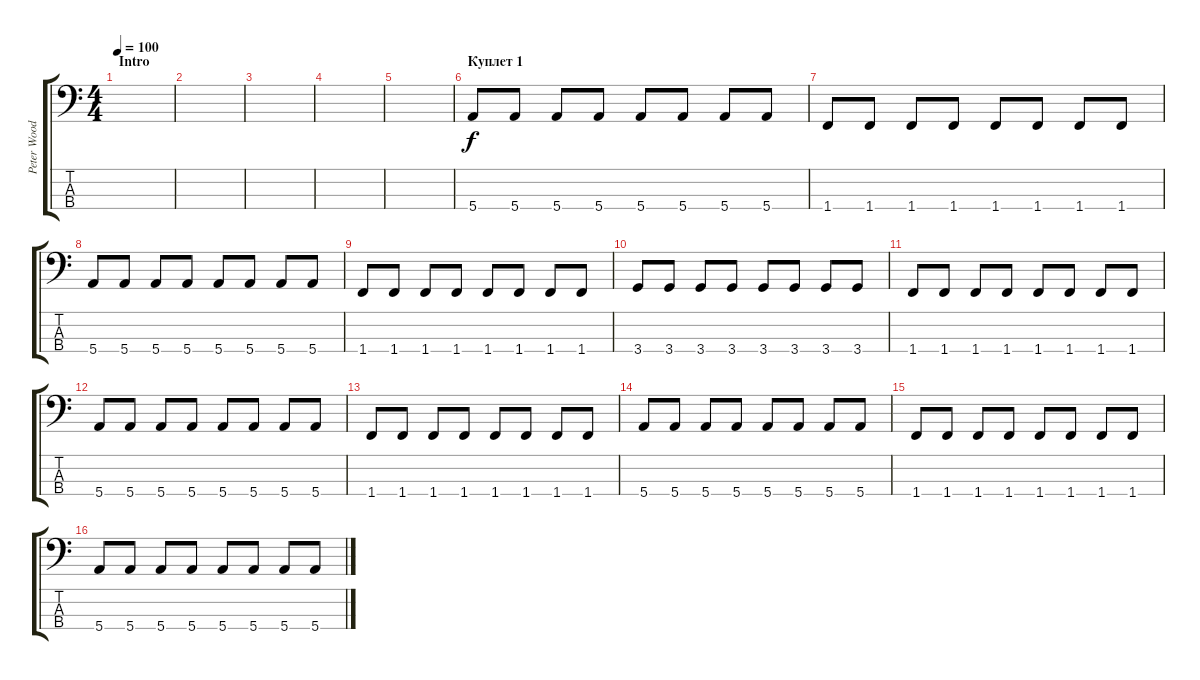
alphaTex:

\track ("Peter Woodrobe" "Peter Wood") {instrument electricbasspick}
\staff {score tabs}
\tuning (G2 D2 A1 E1) {hide}
\ts (4 4)
\section ("" "Intro")
\tempo 100
\clef f4
\ks c
|
|
|
|
|
\section ("" "Куплет 1")
5.4.8 5.4.8 5.4.8 5.4.8 5.4.8 5.4.8 5.4.8 5.4.8 |
1.4.8 1.4.8 1.4.8 1.4.8 1.4.8 1.4.8 1.4.8 1.4.8 |
5.4.8 5.4.8 5.4.8 5.4.8 5.4.8 5.4.8 5.4.8 5.4.8 |
1.4.8 1.4.8 1.4.8 1.4.8 1.4.8 1.4.8 1.4.8 1.4.8 |
3.4.8 3.4.8 3.4.8 3.4.8 3.4.8 3.4.8 3.4.8 3.4.8 |
1.4.8 1.4.8 1.4.8 1.4.8 1.4.8 1.4.8 1.4.8 1.4.8 |
5.4.8 5.4.8 5.4.8 5.4.8 5.4.8 5.4.8 5.4.8 5.4.8 |
1.4.8 1.4.8 1.4.8 1.4.8 1.4.8 1.4.8 1.4.8 1.4.8 |
5.4.8 5.4.8 5.4.8 5.4.8 5.4.8 5.4.8 5.4.8 5.4.8 |
1.4.8 1.4.8 1.4.8 1.4.8 1.4.8 1.4.8 1.4.8 1.4.8 |
5.4.8 5.4.8 5.4.8 5.4.8 5.4.8 5.4.8 5.4.8 5.4.8
